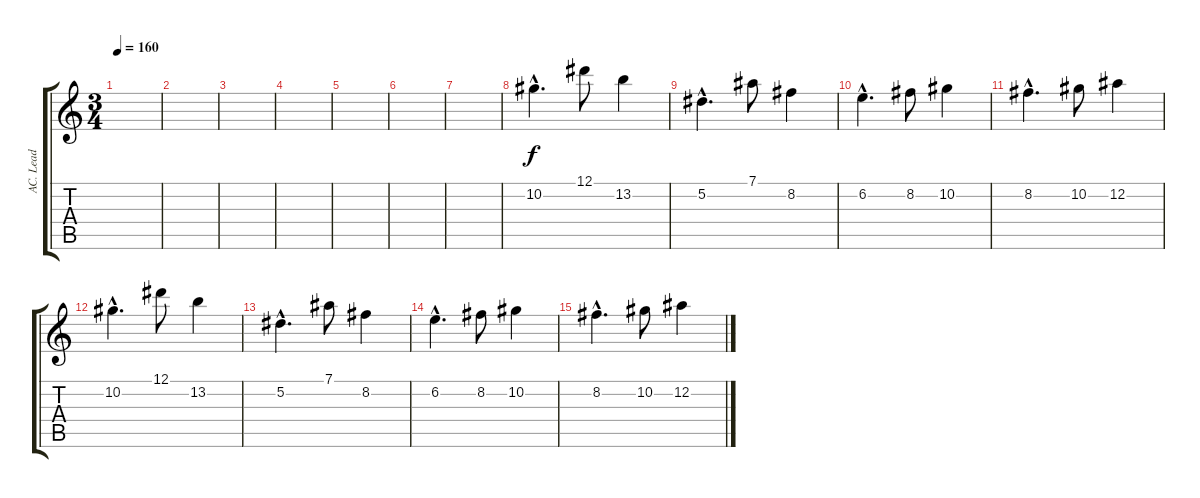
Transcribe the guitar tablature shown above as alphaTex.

\track ("AC. Lead" "AC. Lead") {instrument acousticguitarsteel}
\staff {score tabs}
\tuning (Eb4 Bb3 Gb3 Db3 Ab2 Eb2) {hide}
\ts (3 4)
\tempo 160
\clef g2
\ks c
|
|
|
|
|
|
|
10.2{hac}.4{d instrument distortionguitar} 12.1.8 13.2.4 |
5.2{hac}.4{d} 7.1.8 8.2.4 |
6.2{hac}.4{d} 8.2.8 10.2.4 |
8.2{hac}.4{d} 10.2.8 12.2.4 |
10.2{hac}.4{d} 12.1.8 13.2.4 |
5.2{hac}.4{d} 7.1.8 8.2.4 |
6.2{hac}.4{d} 8.2.8 10.2.4 |
8.2{hac}.4{d} 10.2.8 12.2.4
